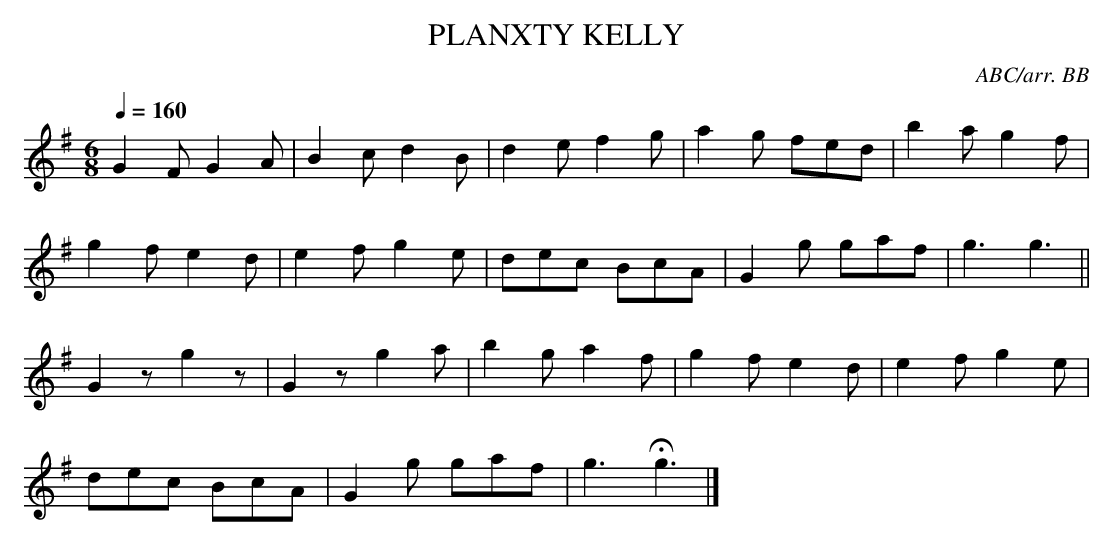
X:1
T:PLANXTY KELLY
C:ABC/arr. BB
Y:"dance"
being in 6/8, it bears no resemblance to this one.
Q:1/4=160
M:6/8
L:1/8
K:G
G2F G2A|B2c d2B|d2e f2g|a2g fed |b2a g2f|
g2f e2d|e2f g2e|dec BcA |G2g gaf|g3 g3 ||
G2z g2z|G2z g2a|b2g a2f|g2f e2d |e2f g2e|
dec BcA|G2g gaf|g3 Hg3|]
